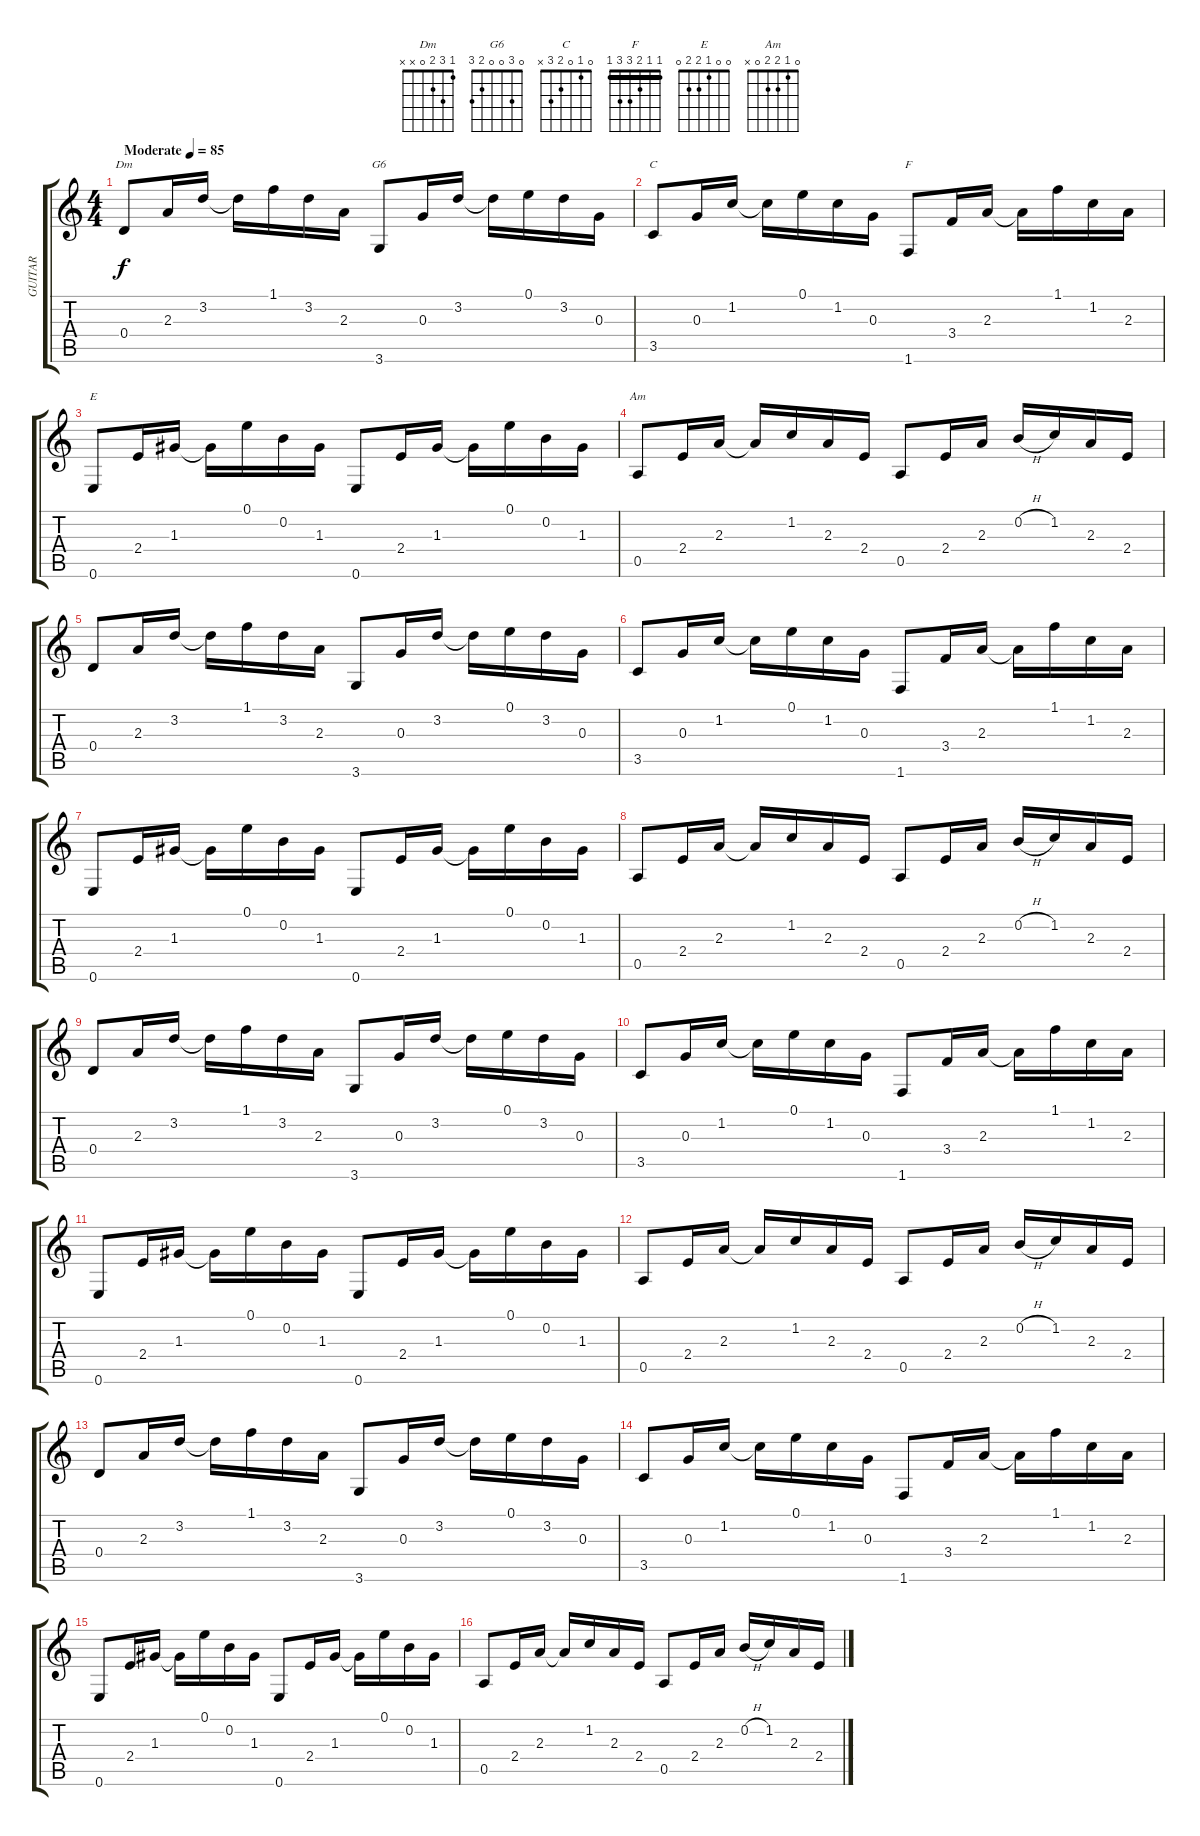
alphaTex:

\track ("GUITAR" "GUITAR") {instrument electricguitarjazz}
\staff {score tabs}
\tuning (E4 B3 G3 D3 A2 E2) {hide}
\chord ("Dm" 1 3 2 0 x x)
\chord ("G6" 0 3 0 0 2 3)
\chord ("C" 0 1 0 2 3 x)
\chord ("F" 1 1 2 3 3 1) {barre 1}
\chord ("E" 0 0 1 2 2 0)
\chord ("Am" 0 1 2 2 0 x)
\ts (4 4)
\tempo (85 "Moderate")
\clef g2
\ks c
0.4.8{ch "Dm" dy f instrument electricguitarjazz} 2.3.16 3.2.16 3.2{t}.16 1.1.16 3.2.16 2.3.16 3.6.8{ch "G6"} 0.3.16 3.2.16 3.2{t}.16 0.1.16 3.2.16 0.3.16 |
3.5.8{ch "C"} 0.3.16 1.2.16 1.2{t}.16 0.1.16 1.2.16 0.3.16 1.6.8{ch "F"} 3.4.16 2.3.16 2.3{t}.16 1.1.16 1.2.16 2.3.16 |
0.6.8{ch "E" txt ""} 2.4.16 1.3.16 1.3{t}.16 0.1.16 0.2.16 1.3.16 0.6.8 2.4.16 1.3.16 1.3{t}.16 0.1.16 0.2.16 1.3.16 |
0.5.8{ch "Am"} 2.4.16 2.3.16 2.3{t}.16 1.2.16 2.3.16 2.4.16 0.5.8 2.4.16 2.3.16 0.2{h}.16 1.2.16 2.3.16 2.4.16 |
0.4.8 2.3.16 3.2.16 3.2{t}.16 1.1.16 3.2.16 2.3.16 3.6.8 0.3.16 3.2.16 3.2{t}.16 0.1.16 3.2.16 0.3.16 |
3.5.8 0.3.16 1.2.16 1.2{t}.16 0.1.16 1.2.16 0.3.16 1.6.8 3.4.16 2.3.16 2.3{t}.16 1.1.16 1.2.16 2.3.16 |
0.6.8 2.4.16 1.3.16 1.3{t}.16 0.1.16 0.2.16 1.3.16 0.6.8 2.4.16 1.3.16 1.3{t}.16 0.1.16 0.2.16 1.3.16 |
0.5.8 2.4.16 2.3.16 2.3{t}.16 1.2.16 2.3.16 2.4.16 0.5.8 2.4.16 2.3.16 0.2{h}.16 1.2.16 2.3.16 2.4.16 |
0.4.8 2.3.16 3.2.16 3.2{t}.16 1.1.16 3.2.16 2.3.16 3.6.8 0.3.16 3.2.16 3.2{t}.16 0.1.16 3.2.16 0.3.16 |
3.5.8 0.3.16 1.2.16 1.2{t}.16 0.1.16 1.2.16 0.3.16 1.6.8 3.4.16 2.3.16 2.3{t}.16 1.1.16 1.2.16 2.3.16 |
0.6.8 2.4.16 1.3.16 1.3{t}.16 0.1.16 0.2.16 1.3.16 0.6.8 2.4.16 1.3.16 1.3{t}.16 0.1.16 0.2.16 1.3.16 |
0.5.8 2.4.16 2.3.16 2.3{t}.16 1.2.16 2.3.16 2.4.16 0.5.8 2.4.16 2.3.16 0.2{h}.16 1.2.16 2.3.16 2.4.16 |
0.4.8 2.3.16 3.2.16 3.2{t}.16 1.1.16 3.2.16 2.3.16 3.6.8 0.3.16 3.2.16 3.2{t}.16 0.1.16 3.2.16 0.3.16 |
3.5.8 0.3.16 1.2.16 1.2{t}.16 0.1.16 1.2.16 0.3.16 1.6.8 3.4.16 2.3.16 2.3{t}.16 1.1.16 1.2.16 2.3.16 |
0.6.8 2.4.16 1.3.16 1.3{t}.16 0.1.16 0.2.16 1.3.16 0.6.8 2.4.16 1.3.16 1.3{t}.16 0.1.16 0.2.16 1.3.16 |
0.5.8 2.4.16 2.3.16 2.3{t}.16 1.2.16 2.3.16 2.4.16 0.5.8 2.4.16 2.3.16 0.2{h}.16 1.2.16 2.3.16 2.4.16
